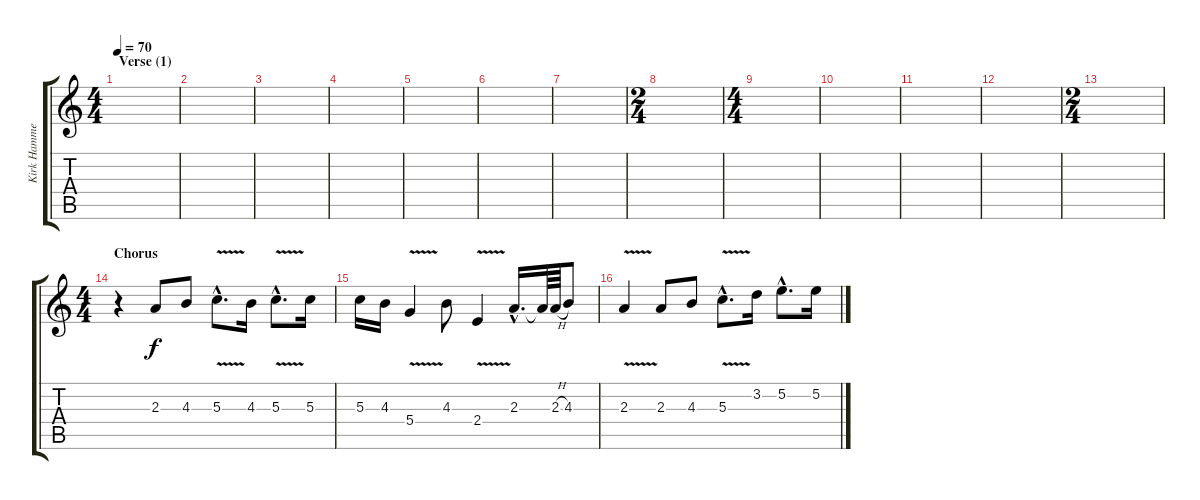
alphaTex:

\track ("Kirk Hammet (Clean Guitar)" "Kirk Hamme") {instrument electricguitarclean}
\staff {score tabs}
\tuning (E4 B3 G3 D3 A2 E2) {hide}
\ts (4 4)
\section ("" "Verse (1)")
\tempo 70
\clef g2
\ks c
|
|
|
|
|
|
|
\ts (2 4)
|
\ts (4 4)
|
|
|
|
\ts (2 4)
|
\ts (4 4)
\section ("" "Chorus")
r.4 2.3.8 4.3.8 5.3{v hac}.8{d} 4.3.16 5.3{v hac}.8{d} 5.3.16 |
5.3.16 4.3.16 5.4{v}.4 4.3.8 2.4{v}.4 2.3{hac}.16{d} 2.3{t}.64 2.3{h}.64 4.3.8 |
2.3{v}.4 2.3.8 4.3.8 5.3{v hac}.8{d} 3.2.16 5.2{hac}.8{d} 5.2.16
